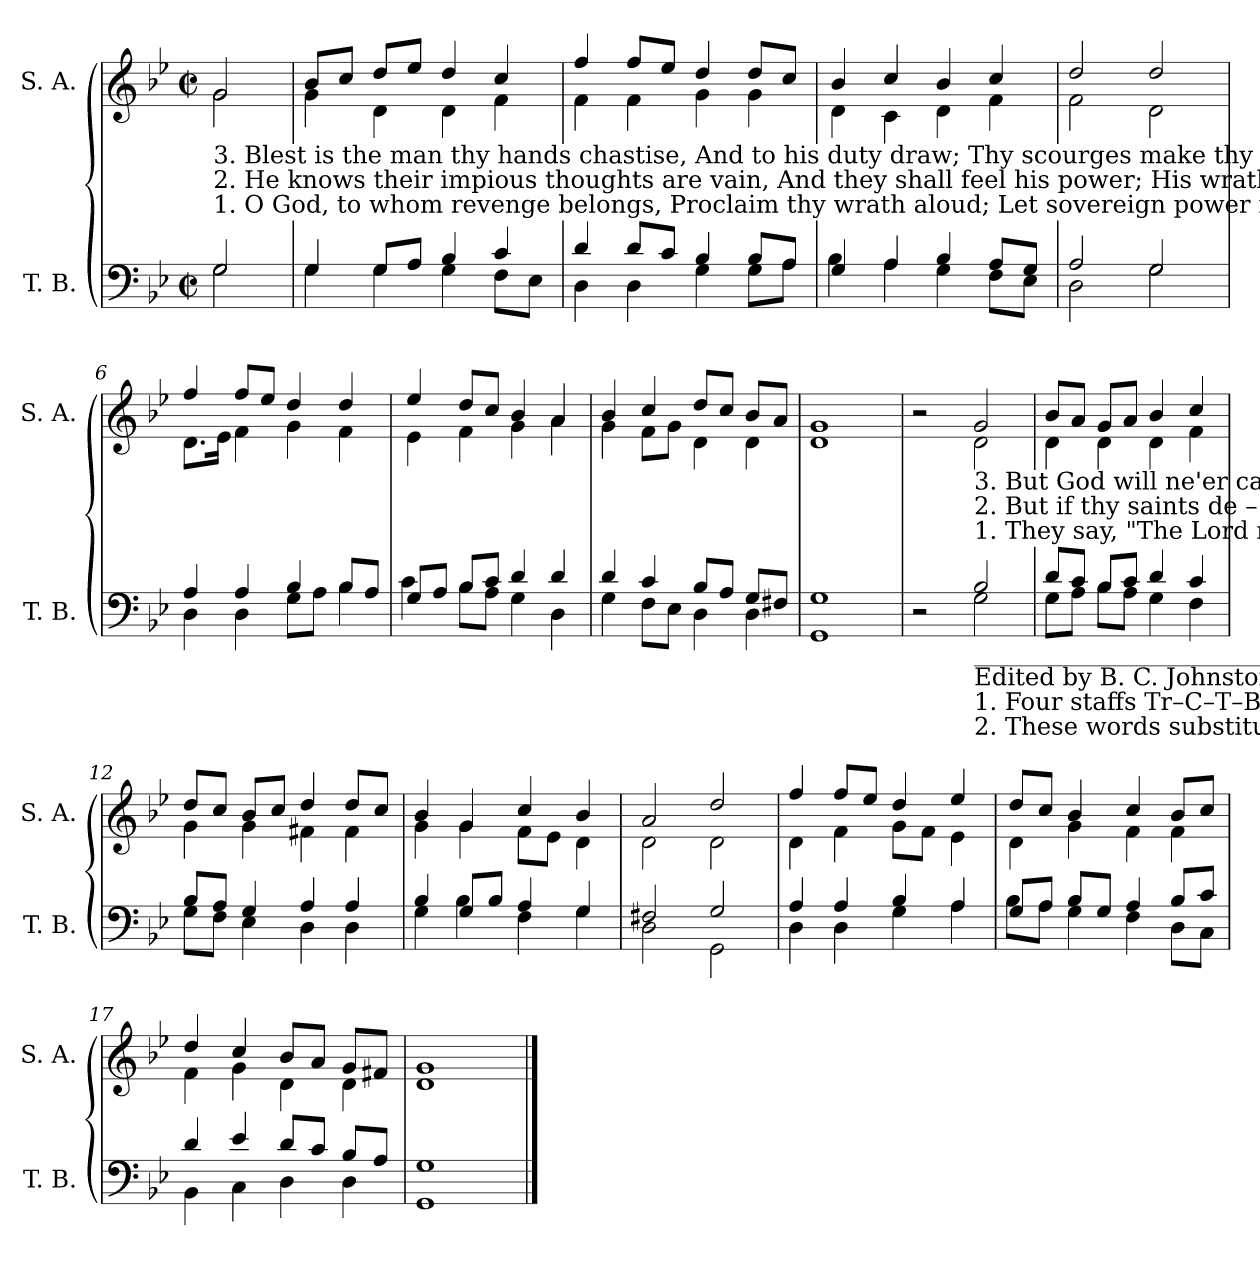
**kern	**kern
*part2	*part1
*staff2	*staff1
*I"T. B.	*I"S. A.
*I'T. B.	*I'S. A.
*clefF4	*clefG2
*k[b-e-]	*k[b-e-]
*M2/2	*M2/2
*met(c|)	*met(c|)
*MM90	*MM90
=1	=1
*^	*^
!LO:TX:a:t=1.       O     God,  to  whom revenge   belongs,   Proclaim thy wrath aloud;  Let  sovereign  power  re – dress  our wrongs,  Let   justice   smite    the    proud.	!	!	!
!LO:TX:a:t=2. He knows their impious thoughts are vain, And they shall feel his power;  His wrath shall pierce their  souls  with  pain   In    some  sur –pri –sing    hour.	!	!	!
!LO:TX:a:t=3.      Blest is  the  man  thy  hands  chastise,   And     to  his   duty  draw;  Thy scourges  make   thy    child – ren  wise  When  they   for – get   thy    law.	!	!	!
2G/	2G\	2g/	2g\
=2	=2	=2	=2
4G/	4G\	8b-/L	4g\
.	.	8cc/J	.
8G/L	4G\	8dd/L	4d\
8A/J	.	8ee-/J	.
4B-/	4G\	4dd/	4d\
4c/	8F\L	4cc/	4f\
.	8E-\J	.	.
=3	=3	=3	=3
4d/	4D\	4ff/	4f\
8d/L	4D\	8ff/L	4f\
8c/J	.	8ee-/J	.
4B-/	4G\	4dd/	4g\
8B-/L	8G\L	8dd/L	4g\
8A/J	8A\J	8cc/J	.
=4	=4	=4	=4
4G/	4B-\	4b-/	4d\
4A/	4A\	4cc/	4c\
4B-/	4G\	4b-/	4d\
8A/L	8F\L	4cc/	4f\
8G/J	8E-\J	.	.
=5	=5	=5	=5
2A/	2D\	2dd/	2f\
2G/	2G\	2dd/	2d\
=6	=6	=6	=6
4A/	4D\	4ff/	8.d\L
.	.	.	16e-\Jk
4A/	4D\	8ff/L	4f\
.	.	8ee-/J	.
4B-/	8G\L	4dd/	4g\
.	8A\J	.	.
8B-/L	4B-\	4dd/	4f\
8A/J	.	.	.
=7	=7	=7	=7
8G/L	4c\	4ee-/	4e-\
8A/J	.	.	.
8B-/L	8B-\L	8dd/L	4f\
8c/J	8A\J	8cc/J	.
4d/	4G\	4b-/	4g\
4d/	4D\	4a/	4a\
=8	=8	=8	=8
4d/	4G\	4b-/	4g\
4c/	8F\L	4cc/	8f\L
.	8E-\J	.	8g\J
8B-/L	4D\	8dd/L	4d\
8A/J	.	8cc/J	.
8G/L	4D\	8b-/L	4d\
8F#X/J	.	8a/J	.
=9	=9	=9	=9
1G	1GG	1g	1d
!!LO:LB:g=z	!!
=10	=10	=10	=10
2r	2ryy	2r	2ryy
!LO:TX:a:t=1. They  say, "The  Lord  nor sees  nor  hears&colon;"  When will the fools be wise? Can he be deaf who formed their ears?  Or blind, who  made  their    eyes?	!	!	!
!LO:TX:a:t=2.  But     if     thy  saints  de – serve  rebuke,    Thou  hast  a  gentler   rod;   Thy   providences     and    thy    book   Shall  make them know their God.	!	!	!
!LO:TX:a:t=3.  But  God   will  ne'er   cast  off  his  saints,    Nor his own promise break;  He  pardons his  in – her  –  i  – tance   For  their  Re – deem – er's  sake.	!	!	!
!LO:TX:b:t=____________________________________________________________________________________________	!	!	!
!LO:TX:b:t=Edited by B. C. Johnston, 2021	!	!	!
!LO:TX:b:t=1. Four staffs Tr–C–T–B reduced to two SA–TB&colon; Tr>T, C>A, T>S, and B>B.	!	!	!
!LO:TX:b:t=2. These words substituted for those printed with the original&colon; Philip Doddridge, 1755&colon; "Indulgent God, with pitying eye."	!	!	!
2B-/	2G\	2g/	2d\
=11	=11	=11	=11
8d/L	8G\L	8b-/L	4d\
8c/J	8A\J	8a/J	.
8B-/L	8B-\L	8g/L	4d\
8c/J	8A\J	8a/J	.
4d/	4G\	4b-/	4d\
4c/	4F\	4cc/	4f\
=12	=12	=12	=12
8B-/L	8G\L	8dd/L	4g\
8A/J	8F\J	8cc/J	.
4G/	4E-\	8b-/L	4g\
.	.	8cc/J	.
4A/	4D\	4dd/	4f#X\
4A/	4D\	8dd/L	4f#\
.	.	8cc/J	.
=13	=13	=13	=13
4B-/	4G\	4b-/	4g\
8G/L	4B-\	4g/	4g\
8B-/J	.	.	.
4A/	4F\	4cc/	8f\L
.	.	.	8e-\J
4G/	4G\	4b-/	4d\
=14	=14	=14	=14
2F#X/	2D\	2a/	2d\
2G/	2GG\	2dd/	2d\
=15	=15	=15	=15
4A/	4D\	4ff/	4d\
4A/	4D\	8ff/L	4f\
.	.	8ee-/J	.
4B-/	4G\	4dd/	8g\L
.	.	.	8f\J
4A/	4A\	4ee-/	4e-\
=16	=16	=16	=16
8G/L	8B-\L	8dd/L	4d\
8A/J	8A\J	8cc/J	.
8B-/L	4G\	4b-/	4g\
8G/J	.	.	.
4A/	4F\	4cc/	4f\
8B-/L	8D\L	8b-/L	4f\
8c/J	8C\J	8cc/J	.
=17	=17	=17	=17
4d/	4BB-\	4dd/	4f\
4e-/	4C\	4cc/	4g\
8d/L	4D\	8b-/L	4d\
8c/J	.	8a/J	.
8B-/L	4D\	8g/L	4d\
8A/J	.	8f#X/J	.
=18	=18	=18	=18
1G	1GG	1g	1d
*v	*v	*	*
*	*v	*v
==	==
*-	*-
